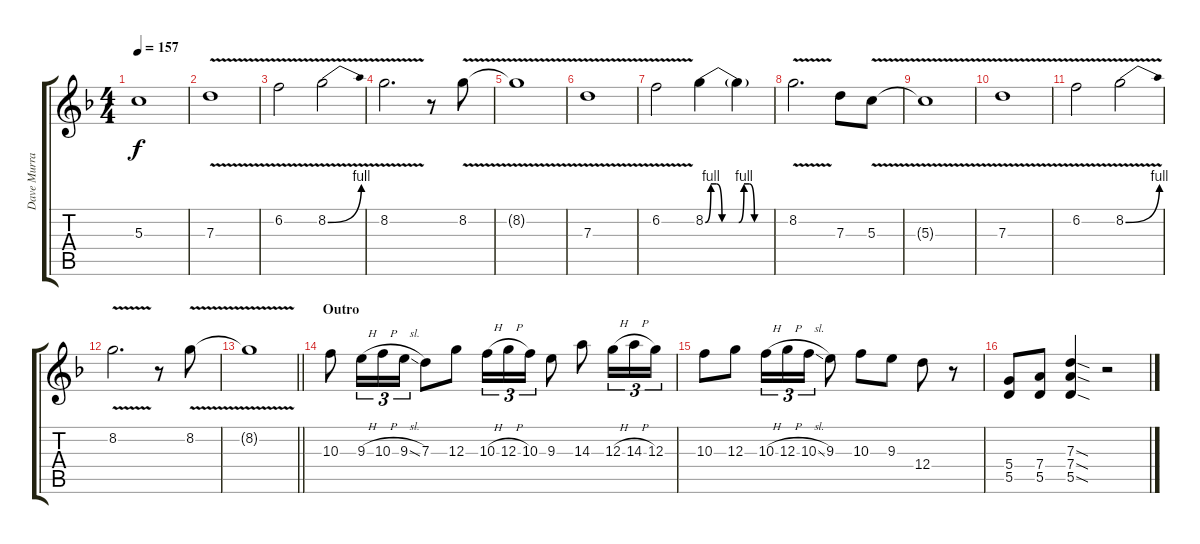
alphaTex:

\track ("Dave Murray" "Dave Murra") {instrument overdrivenguitar}
\staff {score tabs}
\tuning (E4 B3 G3 D3 A2 E2) {hide}
\ts (4 4)
\tempo 157
\clef g2
\ks f
5.3{t}.1{dy f} |
7.3{v}.1 |
6.2{v}.2 8.2{be (bend 0 0 60 4) v}.2 |
8.2{v}.2{d} r.8 8.2{v}.8 |
8.2{t}.1 |
7.3{v}.1 |
6.2{v}.2 8.2{be (custom 0 0 10 4 20 4 30 0 60 0)}.4 8.2{be (custom 0 0 10 4 20 4 30 0 60 0) t}.4 |
8.2{v}.2{d} 7.3.8 5.3{v}.8 |
5.3{t}.1 |
7.3{v}.1 |
6.2{v}.2 8.2{be (bend 0 0 60 4) v}.2 |
8.2{v}.2{d} r.8 8.2{v}.8 |
\barLineRight lightlight
8.2{t}.1 |
\section ("" "Outro")
10.3.8 9.3{h}.16{tu (3 2)} 10.3{h}.16{tu (3 2)} 9.3{sl}.16{tu (3 2)} 7.3.8 12.3.8 10.3{h}.16{tu (3 2)} 12.3{h}.16{tu (3 2)} 10.3.16{tu (3 2)} 9.3.8 14.3.8 12.3{h}.16{tu (3 2)} 14.3{h}.16{tu (3 2)} 12.3.16{tu (3 2)} |
10.3.8 12.3.8 10.3{h}.16{tu (3 2)} 12.3{h}.16{tu (3 2)} 10.3{sl}.16{tu (3 2)} 9.3.8 10.3.8 9.3.8 12.4.8 r.8 |
(5.4 5.5).8 (7.4 5.5).8 (7.3{sod} 7.4{sod} 5.5{sod}).4 r.2
